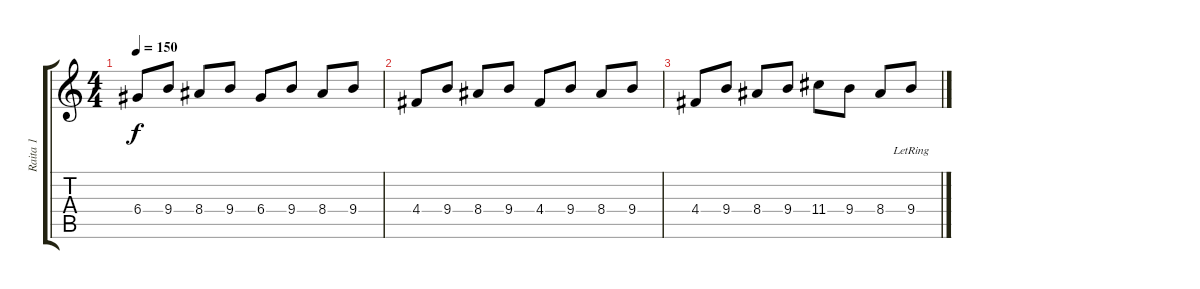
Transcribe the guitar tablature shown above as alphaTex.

\track ("Raita 1" "Raita 1") {instrument electricguitarmuted}
\staff {score tabs}
\tuning (E4 B3 G3 D3 A2 E2) {hide}
\ts (4 4)
\tempo 150
\clef g2
\ks c
6.4.8{dy f} 9.4.8 8.4.8 9.4.8 6.4.8 9.4.8 8.4.8 9.4.8 |
4.4.8 9.4.8 8.4.8 9.4.8 4.4.8 9.4.8 8.4.8 9.4.8 |
4.4.8 9.4.8 8.4.8 9.4.8 11.4.8 9.4.8 8.4.8 9.4{lr}.8
